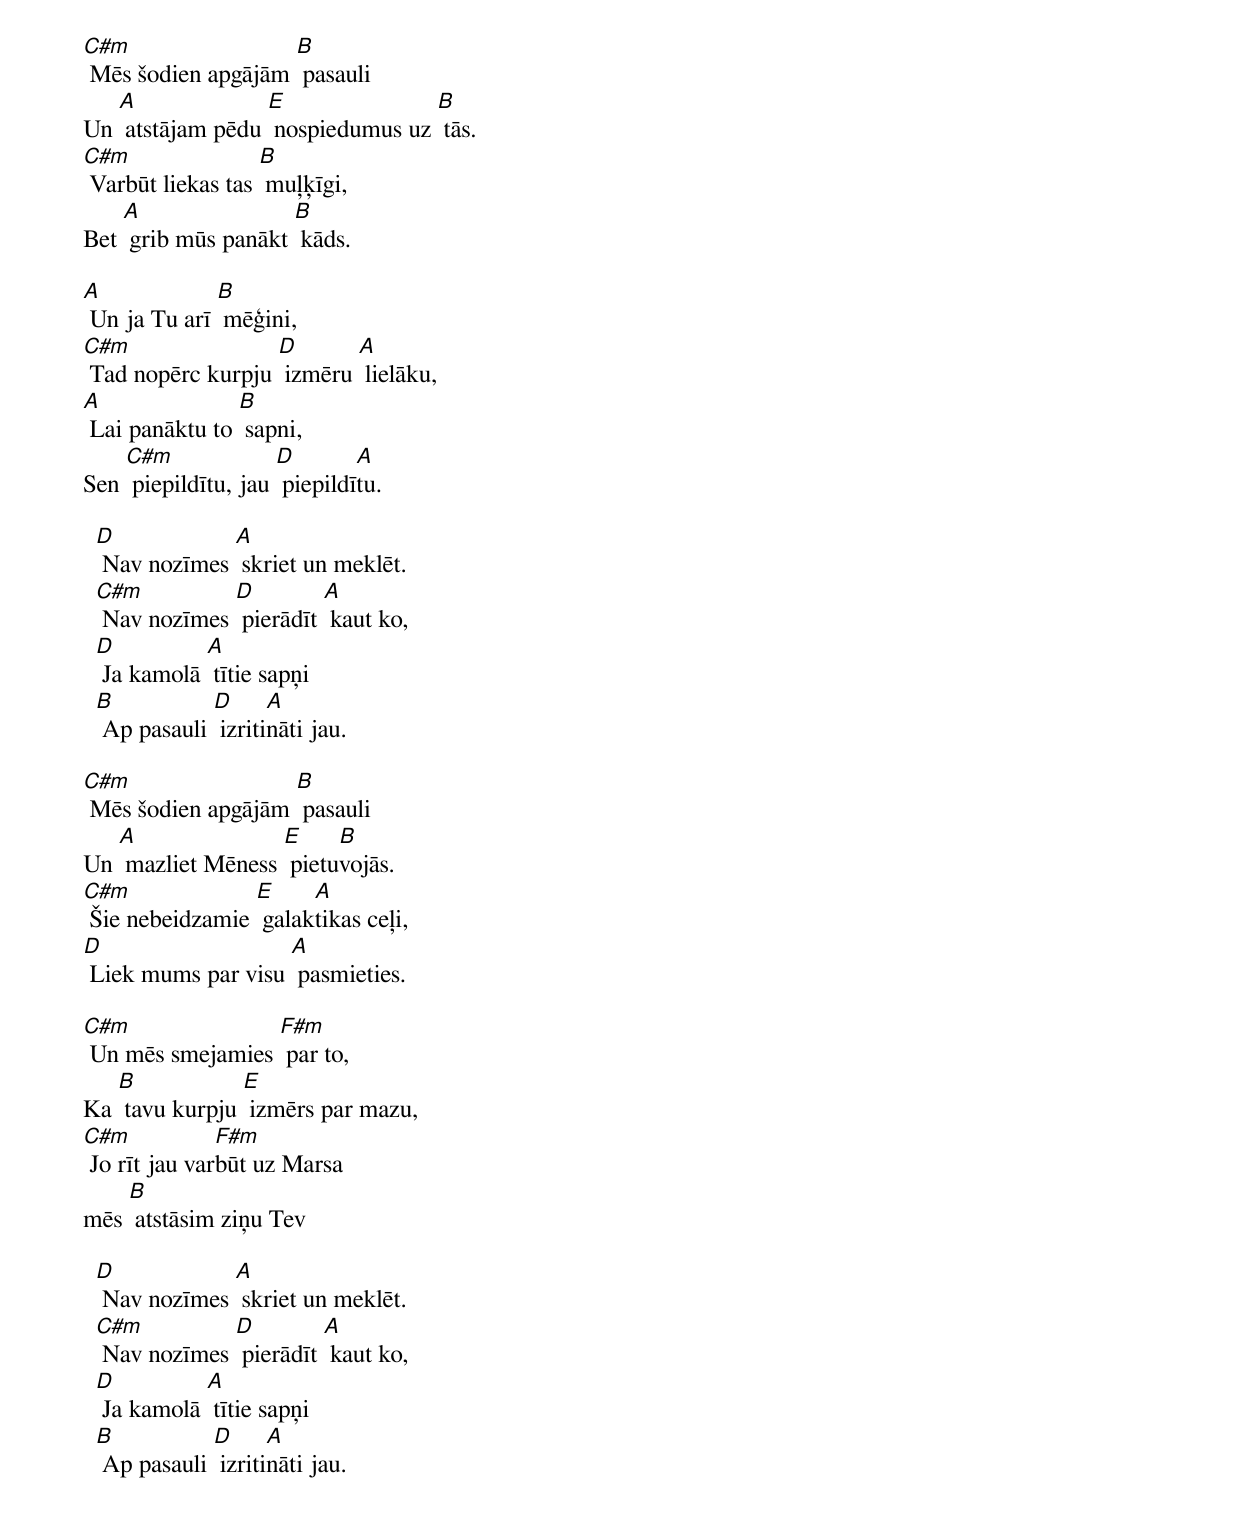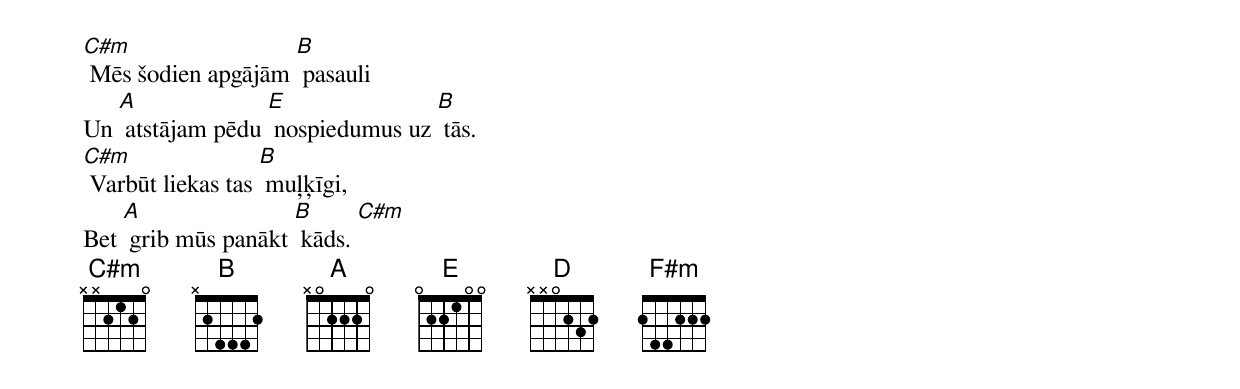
[C#m] Mēs šodien apgājām [B] pasauli
Un [A] atstājam pēdu [E] nospiedumus uz [B] tās.
[C#m] Varbūt liekas tas [B] muļķīgi,
Bet [A] grib mūs panākt [B] kāds.

[A] Un ja Tu arī [B] mēģini,
[C#m] Tad nopērc kurpju [D] izmēru [A] lielāku,
[A] Lai panāktu to [B] sapni,
Sen [C#m] piepildītu, jau [D] piepildī[A]tu.

  [D] Nav nozīmes [A] skriet un meklēt.
  [C#m] Nav nozīmes [D] pierādīt [A] kaut ko,
  [D] Ja kamolā [A] tītie sapņi
  [B] Ap pasauli [D] izriti[A]nāti jau.

[C#m] Mēs šodien apgājām [B] pasauli
Un [A] mazliet Mēness [E] pietu[B]vojās.
[C#m] Šie nebeidzamie [E] galak[A]tikas ceļi,
[D] Liek mums par visu [A] pasmieties.

[C#m] Un mēs smejamies [F#m] par to,
Ka [B] tavu kurpju [E] izmērs par mazu,
[C#m] Jo rīt jau var[F#m]būt uz Marsa
mēs [B] atstāsim ziņu Tev

  [D] Nav nozīmes [A] skriet un meklēt.
  [C#m] Nav nozīmes [D] pierādīt [A] kaut ko,
  [D] Ja kamolā [A] tītie sapņi
  [B] Ap pasauli [D] izriti[A]nāti jau.

[C#m] Mēs šodien apgājām [B] pasauli
Un [A] atstājam pēdu [E] nospiedumus uz [B] tās.
[C#m] Varbūt liekas tas [B] muļķīgi,
Bet [A] grib mūs panākt [B] kāds. [C#m]
